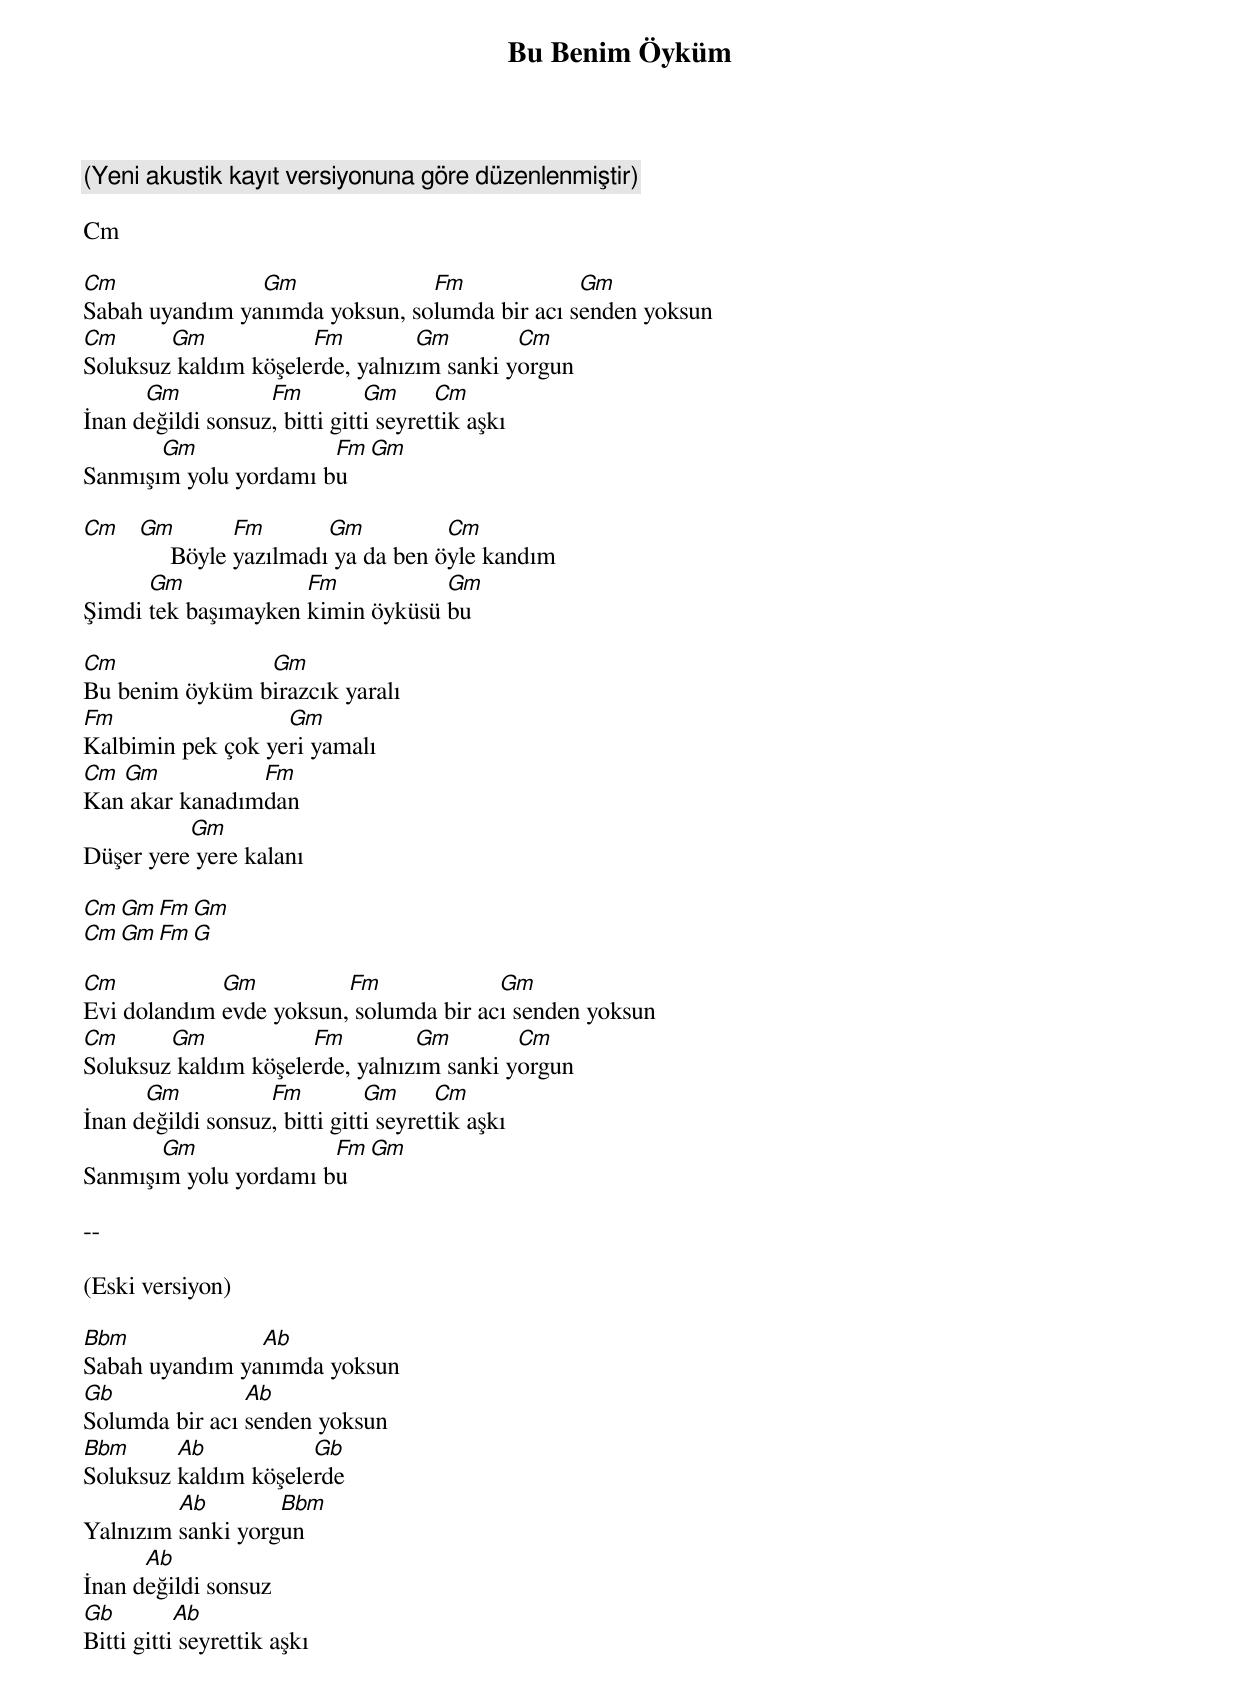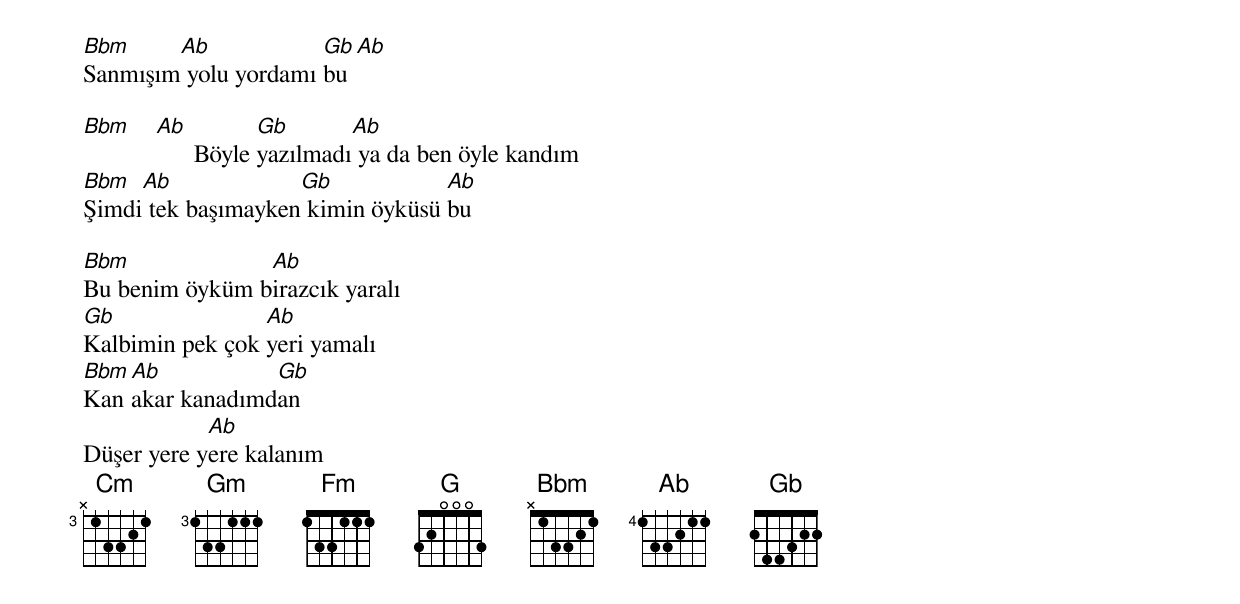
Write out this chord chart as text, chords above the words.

{title: Bu Benim Öyküm}
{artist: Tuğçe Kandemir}

(Yeni akustik kayıt versiyonuna göre düzenlenmiştir)

Cm

Cm              Gm              Fm             Gm
Sabah uyandım yanımda yoksun, solumda bir acı senden yoksun
Cm      Gm            Fm         Gm        Cm
Soluksuz kaldım köşelerde, yalnızım sanki yorgun
      Gm           Fm          Gm      Cm
İnan değildi sonsuz, bitti gitti seyrettik aşkı
       Gm              Fm  Gm
Sanmışım yolu yordamı bu

Cm Gm         Fm       Gm          Cm
        Böyle yazılmadı ya da ben öyle kandım
      Gm             Fm           Gm
Şimdi tek başımayken kimin öyküsü bu

Cm              Gm
Bu benim öyküm birazcık yaralı
Fm                 Gm
Kalbimin pek çok yeri yamalı
Cm Gm           Fm
Kan akar kanadımdan
          Gm
Düşer yere yere kalanı

Cm Gm Fm Gm
Cm Gm Fm G

Cm           Gm          Fm             Gm
Evi dolandım evde yoksun, solumda bir acı senden yoksun
Cm      Gm            Fm         Gm        Cm
Soluksuz kaldım köşelerde, yalnızım sanki yorgun
      Gm           Fm          Gm      Cm
İnan değildi sonsuz, bitti gitti seyrettik aşkı
       Gm              Fm  Gm
Sanmışım yolu yordamı bu

--

(Eski versiyon)

Bbm             Ab
Sabah uyandım yanımda yoksun
Gb              Ab
Solumda bir acı senden yoksun
Bbm      Ab           Gb
Soluksuz kaldım köşelerde
         Ab        Bbm
Yalnızım sanki yorgun
      Ab
İnan değildi sonsuz
Gb         Ab
Bitti gitti seyrettik aşkı
Bbm     Ab            Gb Ab
Sanmışım yolu yordamı bu

Bbm Ab          Gb       Ab
          Böyle yazılmadı ya da ben öyle kandım
Bbm  Ab             Gb            Ab
Şimdi tek başımayken kimin öyküsü bu

Bbm             Ab
Bu benim öyküm birazcık yaralı
Gb               Ab
Kalbimin pek çok yeri yamalı
Bbm Ab           Gb
Kan akar kanadımdan
            Ab
Düşer yere yere kalanım
